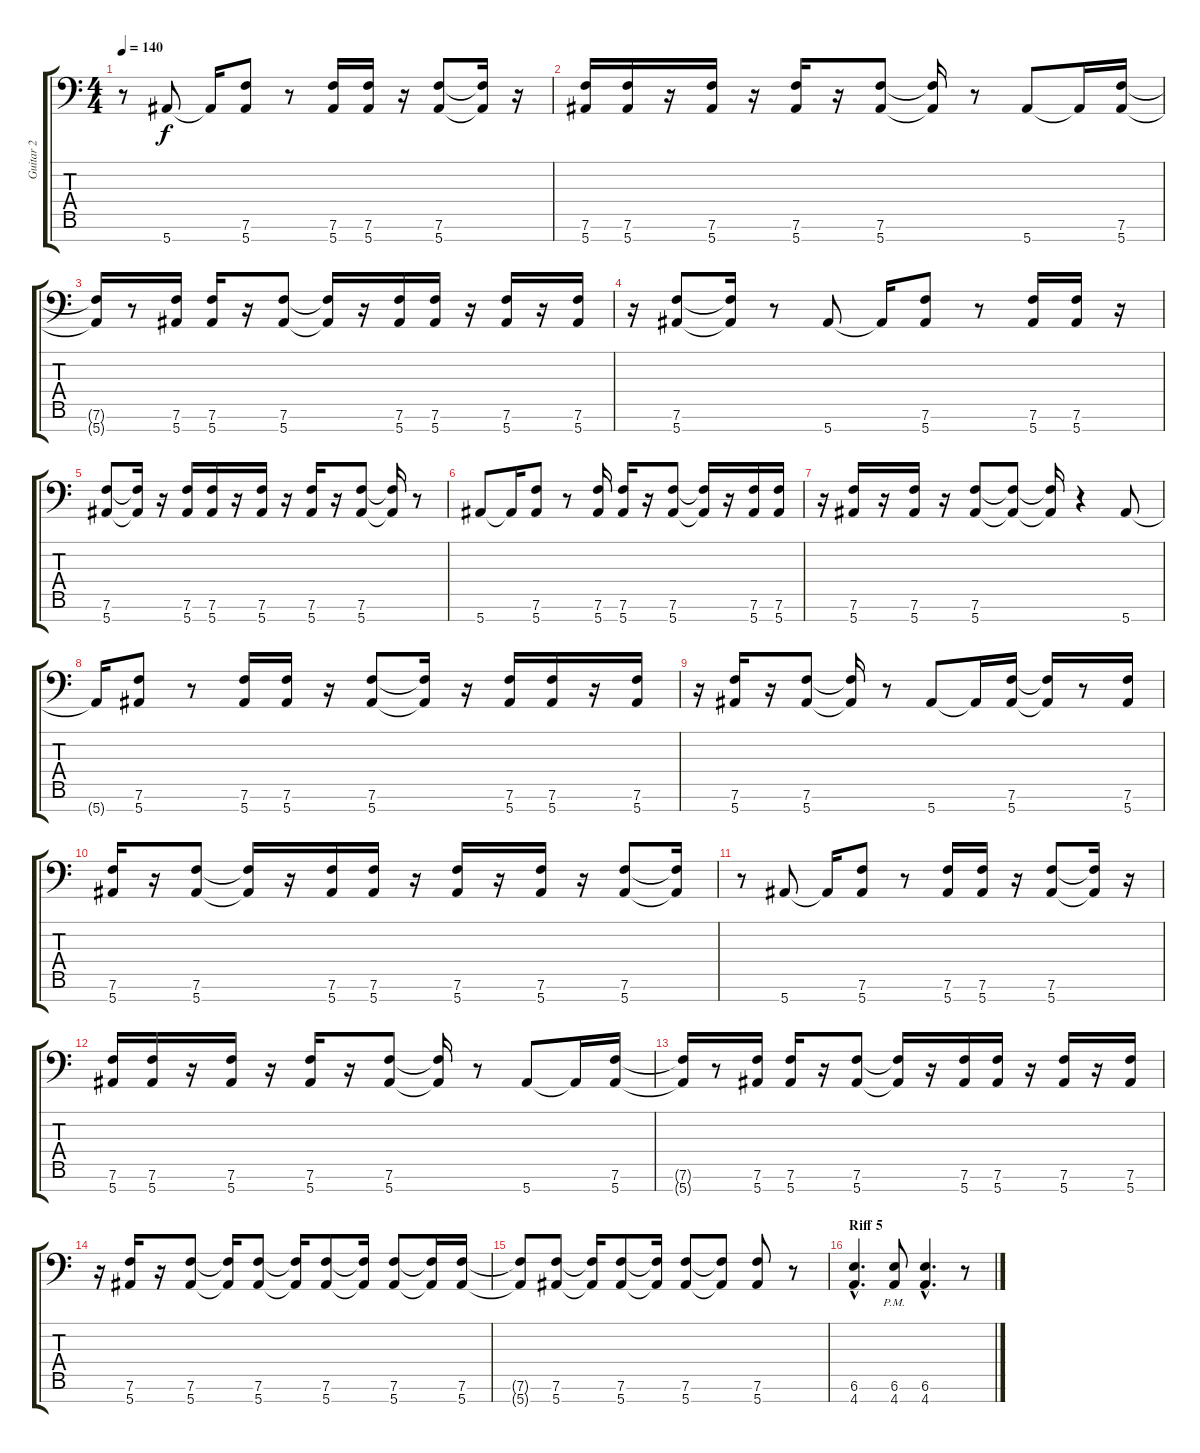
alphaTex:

\track ("Guitar 2" "Guitar 2") {instrument distortionguitar}
\staff {score tabs}
\tuning (Bb3 Gb3 Db3 Ab2 Eb2 Bb1 F1) {hide}
\ts (4 4)
\tempo 140
\clef f4
\ks c
r.8{dy f} 5.7.8 5.7{t}.16 (7.6 5.7).8 r.8 (7.6 5.7).16 (7.6 5.7).16 r.16 (7.6 5.7).8 (7.6{t} 5.7{t}).16 r.16 |
(7.6 5.7).16 (7.6 5.7).16 r.16 (7.6 5.7).16 r.16 (7.6 5.7).16 r.16 (7.6 5.7).8 (7.6{t} 5.7{t}).16 r.8 5.7.8 5.7{t}.16 (7.6 5.7).16 |
(7.6{t} 5.7{t}).16 r.8 (7.6 5.7).16 (7.6 5.7).16 r.16 (7.6 5.7).8 (7.6{t} 5.7{t}).16 r.16 (7.6 5.7).16 (7.6 5.7).16 r.16 (7.6 5.7).16 r.16 (7.6 5.7).16 |
r.16 (7.6 5.7).8 (7.6{t} 5.7{t}).16 r.8 5.7.8 5.7{t}.16 (7.6 5.7).8 r.8 (7.6 5.7).16 (7.6 5.7).16 r.16 |
(7.6 5.7).8 (7.6{t} 5.7{t}).16 r.16 (7.6 5.7).16 (7.6 5.7).16 r.16 (7.6 5.7).16 r.16 (7.6 5.7).16 r.16 (7.6 5.7).8 (7.6{t} 5.7{t}).16 r.8 |
5.7.8 5.7{t}.16 (7.6 5.7).8 r.8 (7.6 5.7).16 (7.6 5.7).16 r.16 (7.6 5.7).8 (7.6{t} 5.7{t}).16 r.16 (7.6 5.7).16 (7.6 5.7).16 |
r.16 (7.6 5.7).16 r.16 (7.6 5.7).16 r.16 (7.6 5.7).8 (7.6{t} 5.7{t}).8 (7.6{t} 5.7{t}).16 r.4 5.7.8 |
5.7{t}.16 (7.6 5.7).8 r.8 (7.6 5.7).16 (7.6 5.7).16 r.16 (7.6 5.7).8 (7.6{t} 5.7{t}).16 r.16 (7.6 5.7).16 (7.6 5.7).16 r.16 (7.6 5.7).16 |
r.16 (7.6 5.7).16 r.16 (7.6 5.7).8 (7.6{t} 5.7{t}).16 r.8 5.7.8 5.7{t}.16 (7.6 5.7).16 (7.6{t} 5.7{t}).16 r.8 (7.6 5.7).16 |
(7.6 5.7).16 r.16 (7.6 5.7).8 (7.6{t} 5.7{t}).16 r.16 (7.6 5.7).16 (7.6 5.7).16 r.16 (7.6 5.7).16 r.16 (7.6 5.7).16 r.16 (7.6 5.7).8 (7.6{t} 5.7{t}).16 |
r.8 5.7.8 5.7{t}.16 (7.6 5.7).8 r.8 (7.6 5.7).16 (7.6 5.7).16 r.16 (7.6 5.7).8 (7.6{t} 5.7{t}).16 r.16 |
(7.6 5.7).16 (7.6 5.7).16 r.16 (7.6 5.7).16 r.16 (7.6 5.7).16 r.16 (7.6 5.7).8 (7.6{t} 5.7{t}).16 r.8 5.7.8 5.7{t}.16 (7.6 5.7).16 |
(7.6{t} 5.7{t}).16 r.8 (7.6 5.7).16 (7.6 5.7).16 r.16 (7.6 5.7).8 (7.6{t} 5.7{t}).16 r.16 (7.6 5.7).16 (7.6 5.7).16 r.16 (7.6 5.7).16 r.16 (7.6 5.7).16 |
r.16 (7.6 5.7).16 r.16 (7.6 5.7).8 (7.6{t} 5.7{t}).16 (7.6 5.7).8 (7.6{t} 5.7{t}).16 (7.6 5.7).8 (7.6{t} 5.7{t}).16 (7.6 5.7).8 (7.6{t} 5.7{t}).16 (7.6 5.7).16 |
(7.6{t} 5.7{t}).8 (7.6 5.7).8 (7.6{t} 5.7{t}).16 (7.6 5.7).8 (7.6{t} 5.7{t}).16 (7.6 5.7).8 (7.6{t} 5.7{t}).8 (7.6 5.7).8 r.8 |
\section ("" "Riff 5")
(6.6{hac} 4.7{hac}).4{d} (6.6{pm} 4.7{pm}).8 (6.6{hac} 4.7{hac}).4{d} r.8
